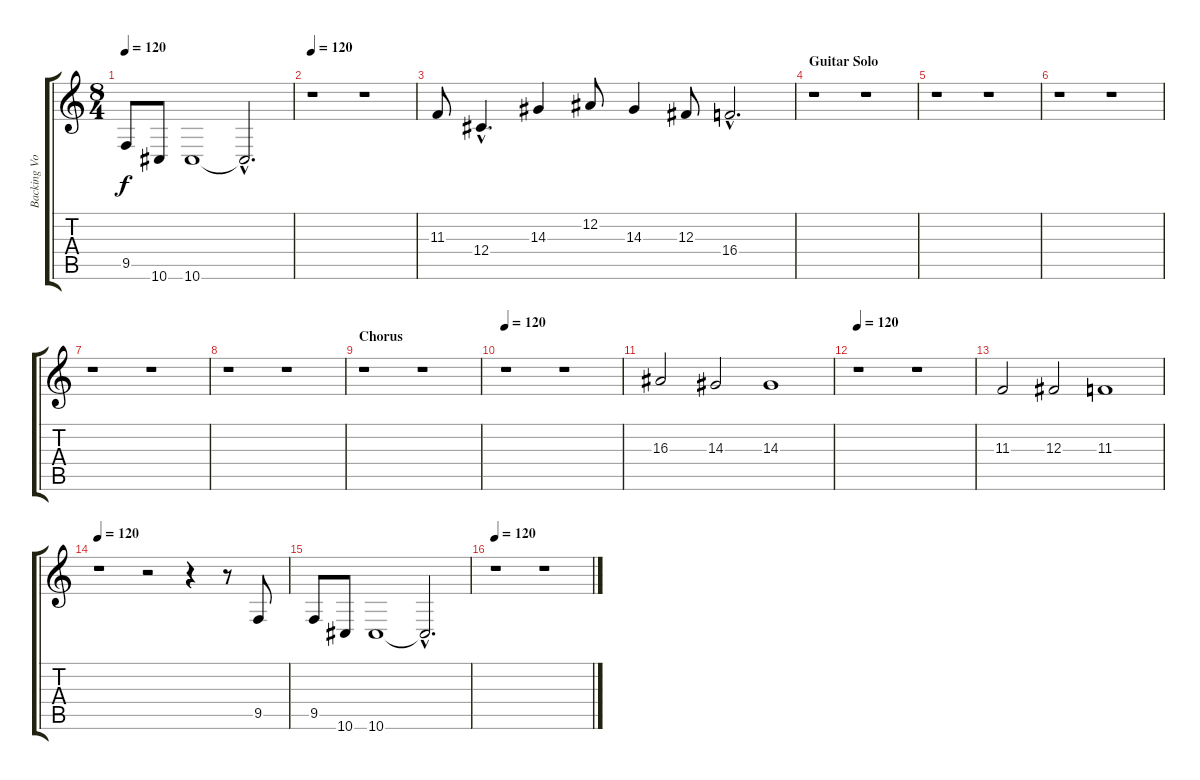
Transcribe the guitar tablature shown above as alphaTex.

\track ("Backing Vocals/Piano" "Backing Vo") {instrument choiraahs}
\staff {score tabs}
\tuning (Eb4 Bb3 Gb3 Db3 Ab2 Eb2) {hide}
\ts (8 4)
\tempo 120
\clef g2
\ks c
9.5.8{dy f} 10.6.8 10.6.1 10.6{hac t}.2{d} |
\tempo 120
r.1 r.1 |
11.3.8 12.4{hac}.4{d} 14.3.4 12.2.8 14.3.4 12.3.8 16.4{hac}.2{d} |
\section ("" "Guitar Solo")
r.1 r.1 |
r.1 r.1 |
r.1 r.1 |
r.1 r.1 |
r.1 r.1 |
\section ("" "Chorus")
r.1 r.1 |
\tempo 120
r.1 r.1 |
16.3.2 14.3.2 14.3.1 |
\tempo 120
r.1 r.1 |
11.3.2 12.3.2 11.3.1 |
\tempo 120
r.1 r.2 r.4 r.8 9.5.8 |
9.5.8 10.6.8 10.6.1 10.6{hac t}.2{d} |
\tempo 120
r.1 r.1
